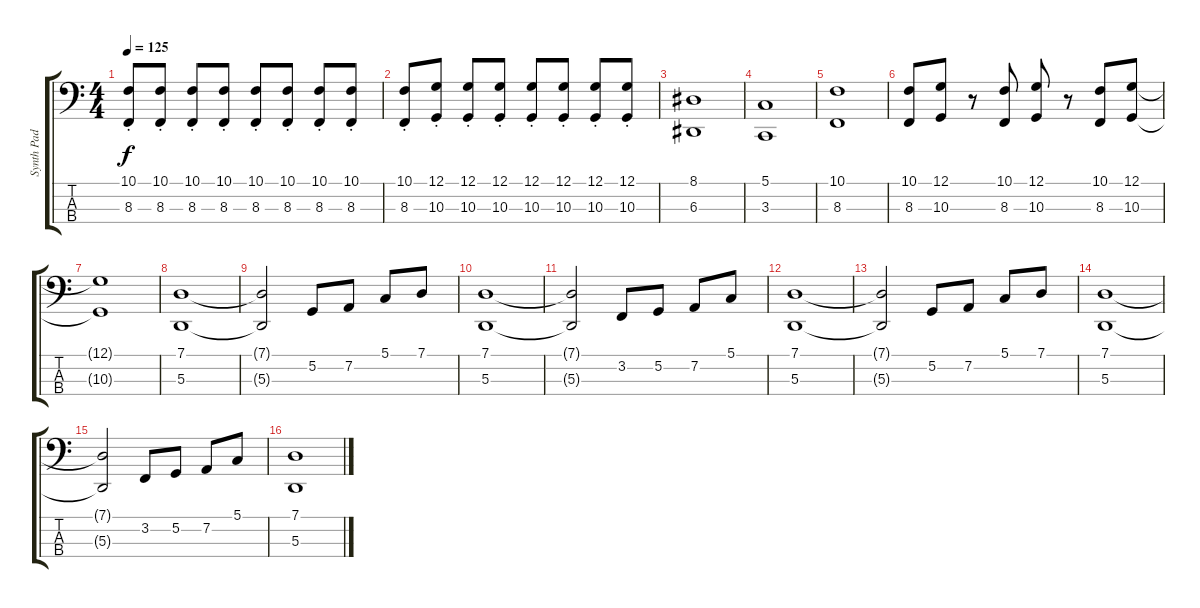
\track ("Synth Pad" "Synth Pad") {instrument lead2sawtooth}
\staff {score tabs}
\tuning (G2 D2 A1 E1) {hide}
\ts (4 4)
\tempo 125
\clef f4
\ks c
(10.1{st} 8.3{st}).8{dy f} (10.1{st} 8.3{st}).8 (10.1{st} 8.3{st}).8 (10.1{st} 8.3{st}).8 (10.1{st} 8.3{st}).8 (10.1{st} 8.3{st}).8 (10.1{st} 8.3{st}).8 (10.1{st} 8.3{st}).8 |
(10.1{st} 8.3{st}).8 (12.1{st} 10.3{st}).8 (12.1{st} 10.3{st}).8 (12.1{st} 10.3{st}).8 (12.1{st} 10.3{st}).8 (12.1{st} 10.3{st}).8 (12.1{st} 10.3{st}).8 (12.1{st} 10.3{st}).8 |
(8.1 6.3).1 |
(5.1 3.3).1 |
(10.1 8.3).1 |
(10.1 8.3).8 (12.1 10.3).8 r.8 (10.1 8.3).8 (12.1 10.3).8 r.8 (10.1 8.3).8 (12.1 10.3).8 |
(12.1{t} 10.3{t}).1 |
(7.1 5.3).1 |
(7.1{t} 5.3{t}).2 5.2.8 7.2.8 5.1.8 7.1.8 |
(7.1 5.3).1 |
(7.1{t} 5.3{t}).2 3.2.8 5.2.8 7.2.8 5.1.8 |
(7.1 5.3).1 |
(7.1{t} 5.3{t}).2 5.2.8 7.2.8 5.1.8 7.1.8 |
(7.1 5.3).1 |
(7.1{t} 5.3{t}).2 3.2.8 5.2.8 7.2.8 5.1.8 |
(7.1 5.3).1
